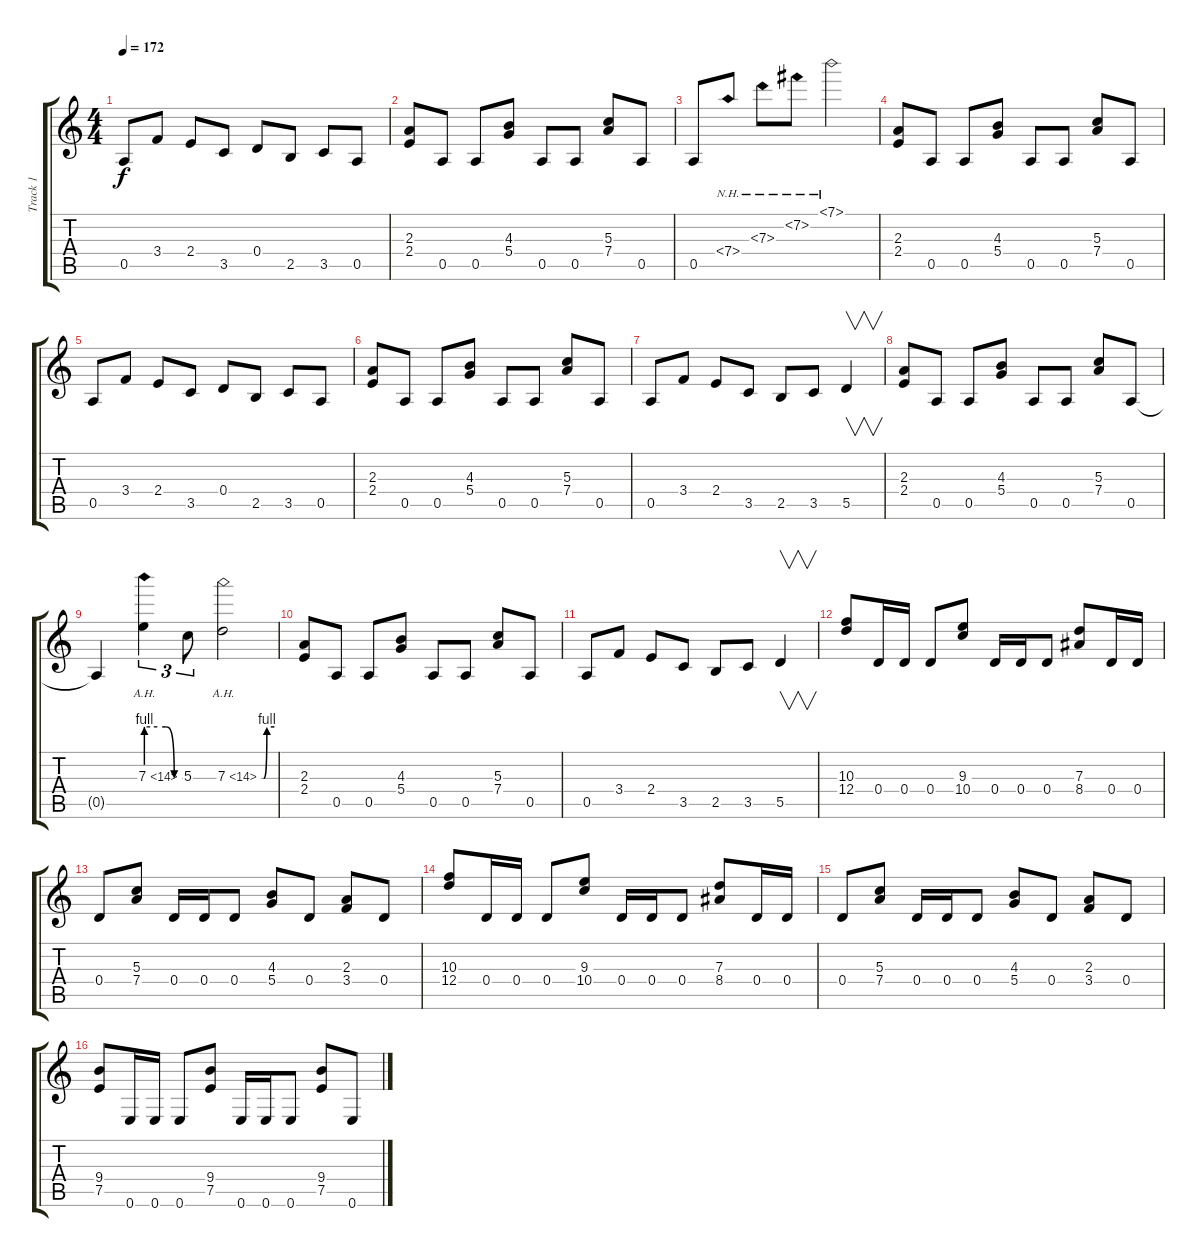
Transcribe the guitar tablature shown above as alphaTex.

\track ("Track 1" "Track 1") {instrument distortionguitar}
\staff {score tabs}
\tuning (E4 B3 G3 D3 A2 E2) {hide}
\ts (4 4)
\tempo 172
\clef g2
\ks c
0.5.8{dy f} 3.4.8 2.4.8 3.5.8 0.4.8 2.5.8 3.5.8 0.5.8 |
(2.3 2.4).8 0.5.8 0.5.8 (4.3 5.4).8 0.5.8 0.5.8 (5.3 7.4).8 0.5.8 |
0.5.8 7.4{nh}.8 7.3{nh}.8 7.2{nh}.8 7.1{nh}.2 |
(2.3 2.4).8 0.5.8 0.5.8 (4.3 5.4).8 0.5.8 0.5.8 (5.3 7.4).8 0.5.8 |
0.5.8 3.4.8 2.4.8 3.5.8 0.4.8 2.5.8 3.5.8 0.5.8 |
(2.3 2.4).8 0.5.8 0.5.8 (4.3 5.4).8 0.5.8 0.5.8 (5.3 7.4).8 0.5.8 |
0.5.8 3.4.8 2.4.8 3.5.8 2.5.8 3.5.8 5.5.4{v} |
(2.3 2.4).8 0.5.8 0.5.8 (4.3 5.4).8 0.5.8 0.5.8 (5.3 7.4).8 0.5.8 |
0.5{t}.4 7.3{be (custom 0 4 20 4 35 4 50 0 60 0) ah 7}.4{tu (3 2)} 5.3.8{tu (3 2)} 7.3{be (custom 0 0 10 0 25 4 60 4) ah 7}.2 |
(2.3 2.4).8 0.5.8 0.5.8 (4.3 5.4).8 0.5.8 0.5.8 (5.3 7.4).8 0.5.8 |
0.5.8 3.4.8 2.4.8 3.5.8 2.5.8 3.5.8 5.5.4{v} |
(10.3 12.4).8 0.4.16 0.4.16 0.4.8 (9.3 10.4).8 0.4.16 0.4.16 0.4.8 (7.3 8.4).8 0.4.16 0.4.16 |
0.4.8 (5.3 7.4).8 0.4.16 0.4.16 0.4.8 (4.3 5.4).8 0.4.8 (2.3 3.4).8 0.4.8 |
(10.3 12.4).8 0.4.16 0.4.16 0.4.8 (9.3 10.4).8 0.4.16 0.4.16 0.4.8 (7.3 8.4).8 0.4.16 0.4.16 |
0.4.8 (5.3 7.4).8 0.4.16 0.4.16 0.4.8 (4.3 5.4).8 0.4.8 (2.3 3.4).8 0.4.8 |
(9.4 7.5).8 0.6.16 0.6.16 0.6.8 (9.4 7.5).8 0.6.16 0.6.16 0.6.8 (9.4 7.5).8 0.6.8
